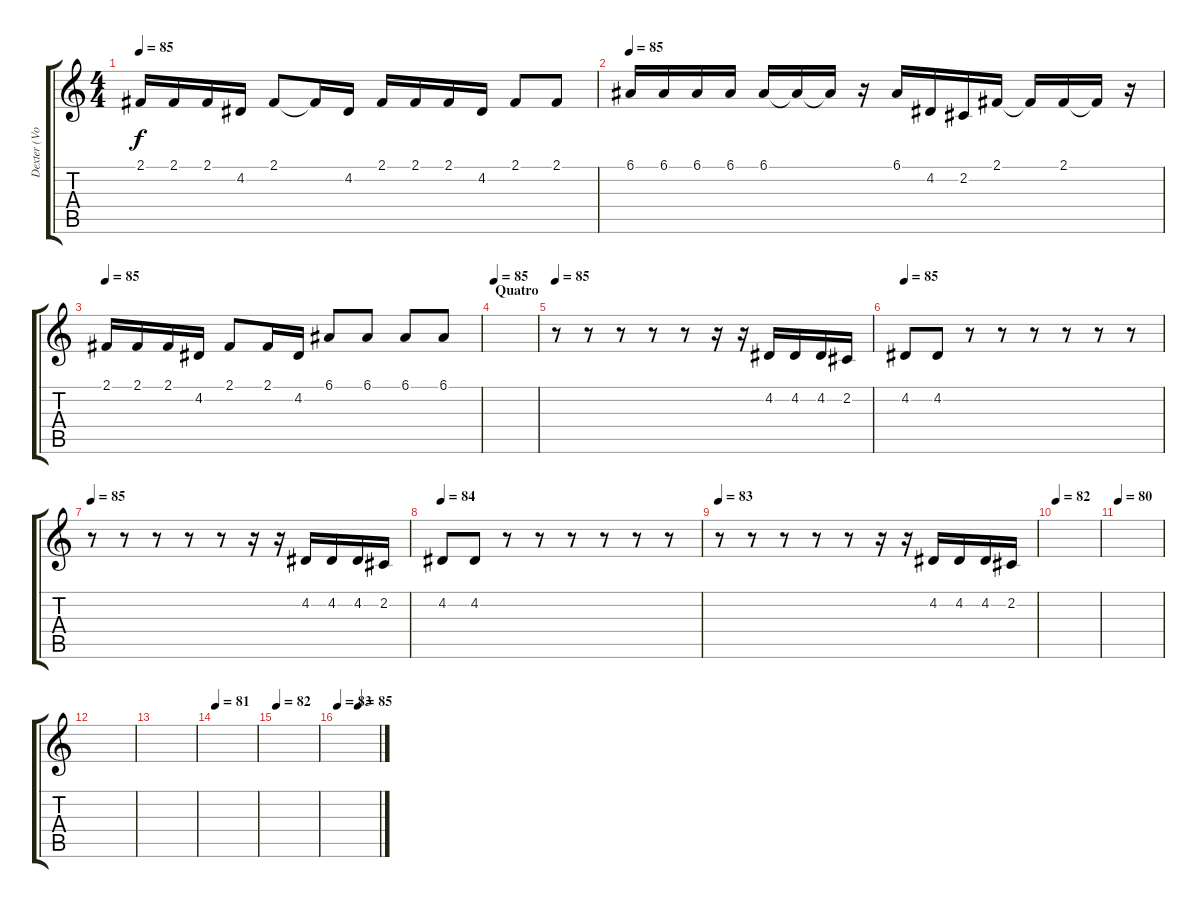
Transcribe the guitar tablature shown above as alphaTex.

\track ("Dexter (Vocals)" "Dexter (Vo") {instrument oboe}
\staff {score tabs}
\tuning (E4 B3 G3 D3 A2 E2) {hide}
\ts (4 4)
\tempo 85
\clef g2
\ks c
2.1.16{dy f} 2.1.16 2.1.16 4.2.16 2.1.8 2.1{t}.16 4.2.16 2.1.16 2.1.16 2.1.16 4.2.16 2.1.8 2.1.8 |
\tempo 85
6.1.16 6.1.16 6.1.16 6.1.16 6.1.16 6.1{t}.16 6.1{t}.16 r.16 6.1.16 4.2.16 2.2.16 2.1.16 2.1{t}.16 2.1.16 2.1{t}.16 r.16 |
\tempo 85
2.1.16 2.1.16 2.1.16 4.2.16 2.1.8 2.1.16 4.2.16 6.1.8 6.1.8 6.1.8 6.1.8 |
\section ("" "Quatro")
\tempo 85
|
\tempo 85
r.8{volume 14} r.8 r.8 r.8 r.8 r.16 r.16 4.2.16 4.2.16 4.2.16 2.2.16 |
\tempo 85
4.2.8 4.2.8 r.8 r.8 r.8 r.8 r.8 r.8 |
\tempo 85
r.8{volume 14} r.8 r.8 r.8 r.8 r.16 r.16 4.2.16 4.2.16 4.2.16 2.2.16 |
\tempo 84
4.2.8 4.2.8 r.8 r.8 r.8 r.8 r.8 r.8 |
\tempo 83
r.8{volume 14} r.8 r.8 r.8 r.8 r.16 r.16 4.2.16 4.2.16 4.2.16 2.2.16 |
\tempo 82
|
\tempo 80
|
|
|
\tempo 81
|
\tempo 82
|
\tempo 83
\tempo (85 0.5)
